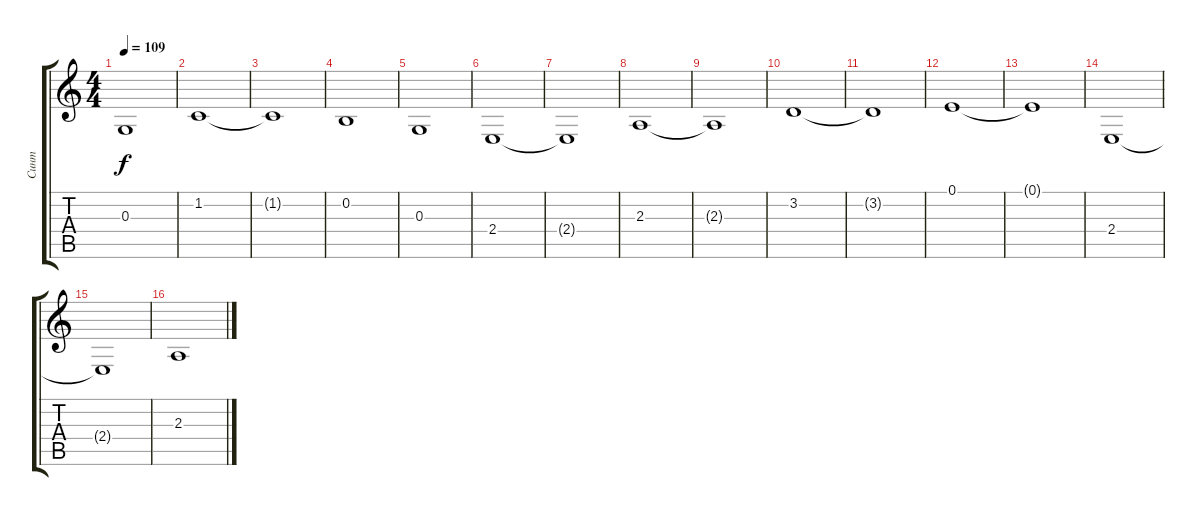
\track ("Синт" "Синт") {instrument pad2warm}
\staff {score tabs}
\tuning (E4 B3 G3 D3 A2 E2) {hide}
\ts (4 4)
\tempo 109
\clef g2
\ks c
0.3.1{dy f} |
1.2.1 |
1.2{t}.1 |
0.2.1 |
0.3.1 |
2.4.1 |
2.4{t}.1 |
2.3.1 |
2.3{t}.1 |
3.2.1 |
3.2{t}.1 |
0.1.1 |
0.1{t}.1 |
2.4.1 |
2.4{t}.1 |
2.3.1
